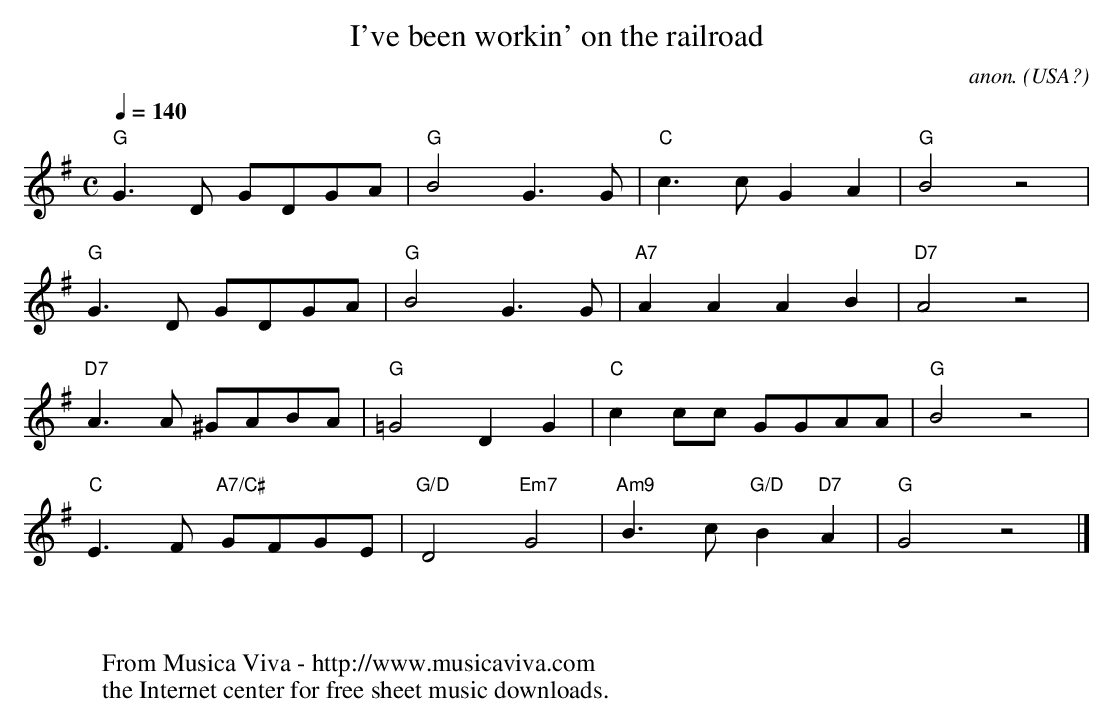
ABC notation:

X:1
T:I've been workin' on the railroad
C:anon.
O:USA?
M:C
L:1/8
Q:1/4=140
K:G
"G"G3D GDGA|"G"B4 G3G|"C"c3c G2A2|"G"B4 z4|
"G"G3D GDGA|"G"B4 G3G|"A7"A2A2 A2B2|"D7"A4 z4|
"D7"A3A ^GABA|"G"=G4 D2G2|"C"c2cc GGAA|"G"B4 z4|
"C"E3F "A7/C#"GFGE|"G/D"D4 "Em7"G4|"Am9"B3c "G/D"B2"D7"A2|"G"G4 z4|]
W:
W:
W:  From Musica Viva - http://www.musicaviva.com
W:  the Internet center for free sheet music downloads.
